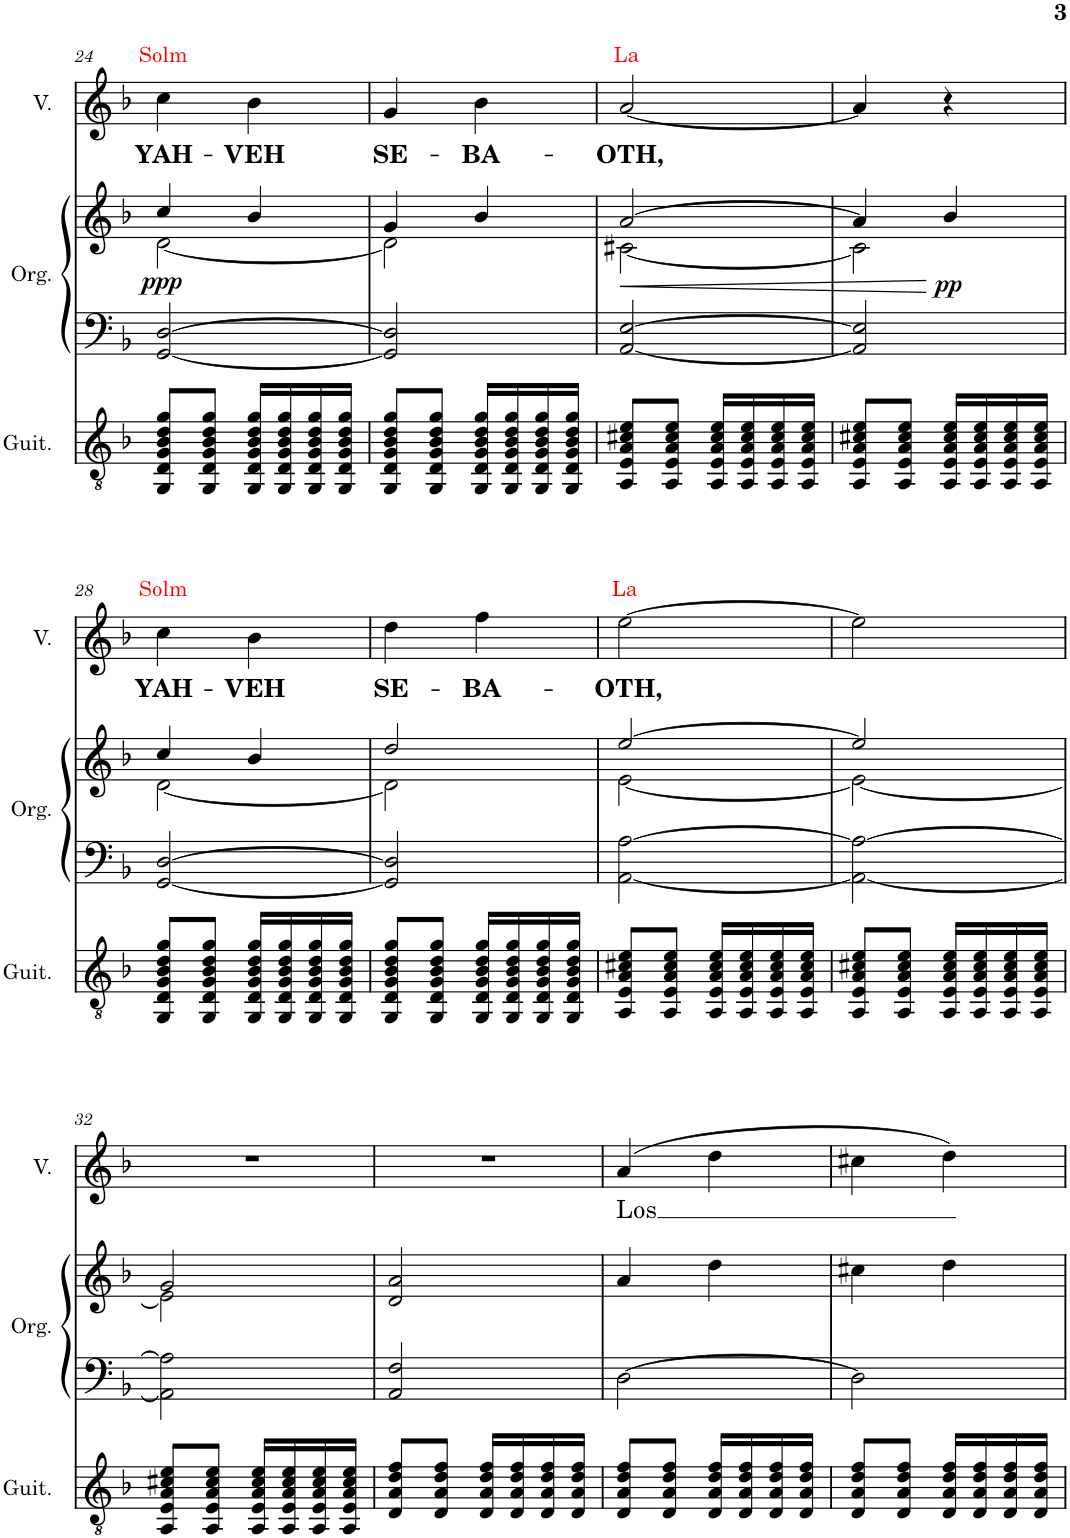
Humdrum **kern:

**kern	**kern	**kern	**dynam	**kern	**text	**text
*part3	*part2	*part2	*part2	*part1	*part1	*part1
*staff4	*staff3	*staff2	*staff2/3	*staff1	*staff1	*staff1
*I"Guitarra clásica	*I"Órgano	*	*	*I"Voz	*	*
*I'Guit.	*	*	*	*I'V.	*	*
!!LO:PB:g=z
*clefGv2	*clefF4	*clefG2	*	*clefG2	*	*
*k[b-]	*k[b-]	*k[b-]	*	*k[b-]	*	*
*M2/4	*M2/4	*M2/4	*	*M2/4	*	*
=24	=24	=24	=24	=24	=24	=24
*	*	*^	*	*	*	*
!	!	!	!	!LO:DY:b	!	!LO:LY:b	!LO:LY:a:color=#FF0000
8GG/ 8D/ 8G/ 8B-/ 8d/ 8g/L	[2GG/ [2D/	4cc/	[2d\	ppp	4cc\	YAH-	Solm
8GG/ 8D/ 8G/ 8B-/ 8d/ 8g/J	.	.	.	.	.	.	.
!	!	!	!	!	!	!LO:LY:b	!
16GG/ 16D/ 16G/ 16B-/ 16d/ 16g/LL	.	4b-/	.	.	4b-\	-VEH	.
16GG/ 16D/ 16G/ 16B-/ 16d/ 16g/	.	.	.	.	.	.	.
16GG/ 16D/ 16G/ 16B-/ 16d/ 16g/	.	.	.	.	.	.	.
16GG/ 16D/ 16G/ 16B-/ 16d/ 16g/JJ	.	.	.	.	.	.	.
=25	=25	=25	=25	=25	=25	=25	=25
!	!	!	!	!	!	!LO:LY:b	!
8GG/ 8D/ 8G/ 8B-/ 8d/ 8g/L	2GG/] 2D/]	4g/	2d\]	.	4g/	SE-	.
8GG/ 8D/ 8G/ 8B-/ 8d/ 8g/J	.	.	.	.	.	.	.
!	!	!	!	!	!	!LO:LY:b	!
16GG/ 16D/ 16G/ 16B-/ 16d/ 16g/LL	.	4b-/	.	.	4b-\	-BA-	.
16GG/ 16D/ 16G/ 16B-/ 16d/ 16g/	.	.	.	.	.	.	.
16GG/ 16D/ 16G/ 16B-/ 16d/ 16g/	.	.	.	.	.	.	.
16GG/ 16D/ 16G/ 16B-/ 16d/ 16g/JJ	.	.	.	.	.	.	.
=26	=26	=26	=26	=26	=26	=26	=26
!	!	!	!	!LO:HP:b	!	!LO:LY:b	!LO:LY:a:color=#FF0000
8AA/ 8E/ 8A/ 8c#X/ 8e/L	[2AA/ [2E/	[2a/	[2c#X\	<	[2a/	-OTH,	La
8AA/ 8E/ 8A/ 8c#/ 8e/J	.	.	.	.	.	.	.
16AA/ 16E/ 16A/ 16c#/ 16e/LL	.	.	.	.	.	.	.
16AA/ 16E/ 16A/ 16c#/ 16e/	.	.	.	.	.	.	.
16AA/ 16E/ 16A/ 16c#/ 16e/	.	.	.	.	.	.	.
16AA/ 16E/ 16A/ 16c#/ 16e/JJ	.	.	.	.	.	.	.
=27	=27	=27	=27	=27	=27	=27	=27
8AA/ 8E/ 8A/ 8c#X/ 8e/L	2AA/] 2E/]	4a/]	2c#\]	.	4a/]	.	.
8AA/ 8E/ 8A/ 8c#/ 8e/J	.	.	.	.	.	.	.
!	!	!	!	!LO:DY:n=1:b	!	!	!
16AA/ 16E/ 16A/ 16c#/ 16e/LL	.	4b-/	.	[ pp	4r	.	.
16AA/ 16E/ 16A/ 16c#/ 16e/	.	.	.	.	.	.	.
16AA/ 16E/ 16A/ 16c#/ 16e/	.	.	.	.	.	.	.
16AA/ 16E/ 16A/ 16c#/ 16e/JJ	.	.	.	.	.	.	.
!!LO:LB:g=z
=28	=28	=28	=28	=28	=28	=28	=28
!	!	!	!	!	!	!LO:LY:b	!LO:LY:a:color=#FF0000
8GG/ 8D/ 8G/ 8B-/ 8d/ 8g/L	[2GG/ [2D/	4cc/	[2d\	.	4cc\	YAH-	Solm
8GG/ 8D/ 8G/ 8B-/ 8d/ 8g/J	.	.	.	.	.	.	.
!	!	!	!	!	!	!LO:LY:b	!
16GG/ 16D/ 16G/ 16B-/ 16d/ 16g/LL	.	4b-/	.	.	4b-\	-VEH	.
16GG/ 16D/ 16G/ 16B-/ 16d/ 16g/	.	.	.	.	.	.	.
16GG/ 16D/ 16G/ 16B-/ 16d/ 16g/	.	.	.	.	.	.	.
16GG/ 16D/ 16G/ 16B-/ 16d/ 16g/JJ	.	.	.	.	.	.	.
=29	=29	=29	=29	=29	=29	=29	=29
!	!	!	!	!	!	!LO:LY:b	!
8GG/ 8D/ 8G/ 8B-/ 8d/ 8g/L	2GG/] 2D/]	2dd/	2d\]	.	4dd\	SE-	.
8GG/ 8D/ 8G/ 8B-/ 8d/ 8g/J	.	.	.	.	.	.	.
!	!	!	!	!	!	!LO:LY:b	!
16GG/ 16D/ 16G/ 16B-/ 16d/ 16g/LL	.	.	.	.	4ff\	-BA-	.
16GG/ 16D/ 16G/ 16B-/ 16d/ 16g/	.	.	.	.	.	.	.
16GG/ 16D/ 16G/ 16B-/ 16d/ 16g/	.	.	.	.	.	.	.
16GG/ 16D/ 16G/ 16B-/ 16d/ 16g/JJ	.	.	.	.	.	.	.
=30	=30	=30	=30	=30	=30	=30	=30
!	!	!	!	!	!	!LO:LY:b	!LO:LY:a:color=#FF0000
8AA/ 8E/ 8A/ 8c#X/ 8e/L	[2AA\ [2A\	[2ee/	[2e\	.	[2ee\	-OTH,	La
8AA/ 8E/ 8A/ 8c#/ 8e/J	.	.	.	.	.	.	.
16AA/ 16E/ 16A/ 16c#/ 16e/LL	.	.	.	.	.	.	.
16AA/ 16E/ 16A/ 16c#/ 16e/	.	.	.	.	.	.	.
16AA/ 16E/ 16A/ 16c#/ 16e/	.	.	.	.	.	.	.
16AA/ 16E/ 16A/ 16c#/ 16e/JJ	.	.	.	.	.	.	.
=31	=31	=31	=31	=31	=31	=31	=31
8AA/ 8E/ 8A/ 8c#X/ 8e/L	2AA\_ 2A\_	2ee/]	2e\_	.	2ee\]	.	.
8AA/ 8E/ 8A/ 8c#/ 8e/J	.	.	.	.	.	.	.
16AA/ 16E/ 16A/ 16c#/ 16e/LL	.	.	.	.	.	.	.
16AA/ 16E/ 16A/ 16c#/ 16e/	.	.	.	.	.	.	.
16AA/ 16E/ 16A/ 16c#/ 16e/	.	.	.	.	.	.	.
16AA/ 16E/ 16A/ 16c#/ 16e/JJ	.	.	.	.	.	.	.
!!LO:LB:g=z
=32	=32	=32	=32	=32	=32	=32	=32
8AA/ 8E/ 8A/ 8c#X/ 8e/L	2AA\] 2A\]	2g/	2e\]	.	2r	.	.
8AA/ 8E/ 8A/ 8c#/ 8e/J	.	.	.	.	.	.	.
16AA/ 16E/ 16A/ 16c#/ 16e/LL	.	.	.	.	.	.	.
16AA/ 16E/ 16A/ 16c#/ 16e/	.	.	.	.	.	.	.
16AA/ 16E/ 16A/ 16c#/ 16e/	.	.	.	.	.	.	.
16AA/ 16E/ 16A/ 16c#/ 16e/JJ	.	.	.	.	.	.	.
*	*	*v	*v	*	*	*	*
=33	=33	=33	=33	=33	=33	=33
8D/ 8A/ 8d/ 8f/L	2AA/ 2F/	2d/ 2a/	.	2r	.	.
8D/ 8A/ 8d/ 8f/J	.	.	.	.	.	.
16D/ 16A/ 16d/ 16f/LL	.	.	.	.	.	.
16D/ 16A/ 16d/ 16f/	.	.	.	.	.	.
16D/ 16A/ 16d/ 16f/	.	.	.	.	.	.
16D/ 16A/ 16d/ 16f/JJ	.	.	.	.	.	.
=34	=34	=34	=34	=34	=34	=34
!	!	!	!	!	!LO:LY:b	!
8D/ 8A/ 8d/ 8f/L	[2D\	4a/	.	(4a/	-Los	.
8D/ 8A/ 8d/ 8f/J	.	.	.	.	.	.
16D/ 16A/ 16d/ 16f/LL	.	4dd\	.	4dd\	.	.
16D/ 16A/ 16d/ 16f/	.	.	.	.	.	.
16D/ 16A/ 16d/ 16f/	.	.	.	.	.	.
16D/ 16A/ 16d/ 16f/JJ	.	.	.	.	.	.
=35	=35	=35	=35	=35	=35	=35
8D/ 8A/ 8d/ 8f/L	2D\]	4cc#X\	.	4cc#X\	.	.
8D/ 8A/ 8d/ 8f/J	.	.	.	.	.	.
16D/ 16A/ 16d/ 16f/LL	.	4dd\	.	4dd\)	.	.
16D/ 16A/ 16d/ 16f/	.	.	.	.	.	.
16D/ 16A/ 16d/ 16f/	.	.	.	.	.	.
16D/ 16A/ 16d/ 16f/JJ	.	.	.	.	.	.
=	=	=	=	=	=	=
*-	*-	*-	*-	*-	*-	*-
